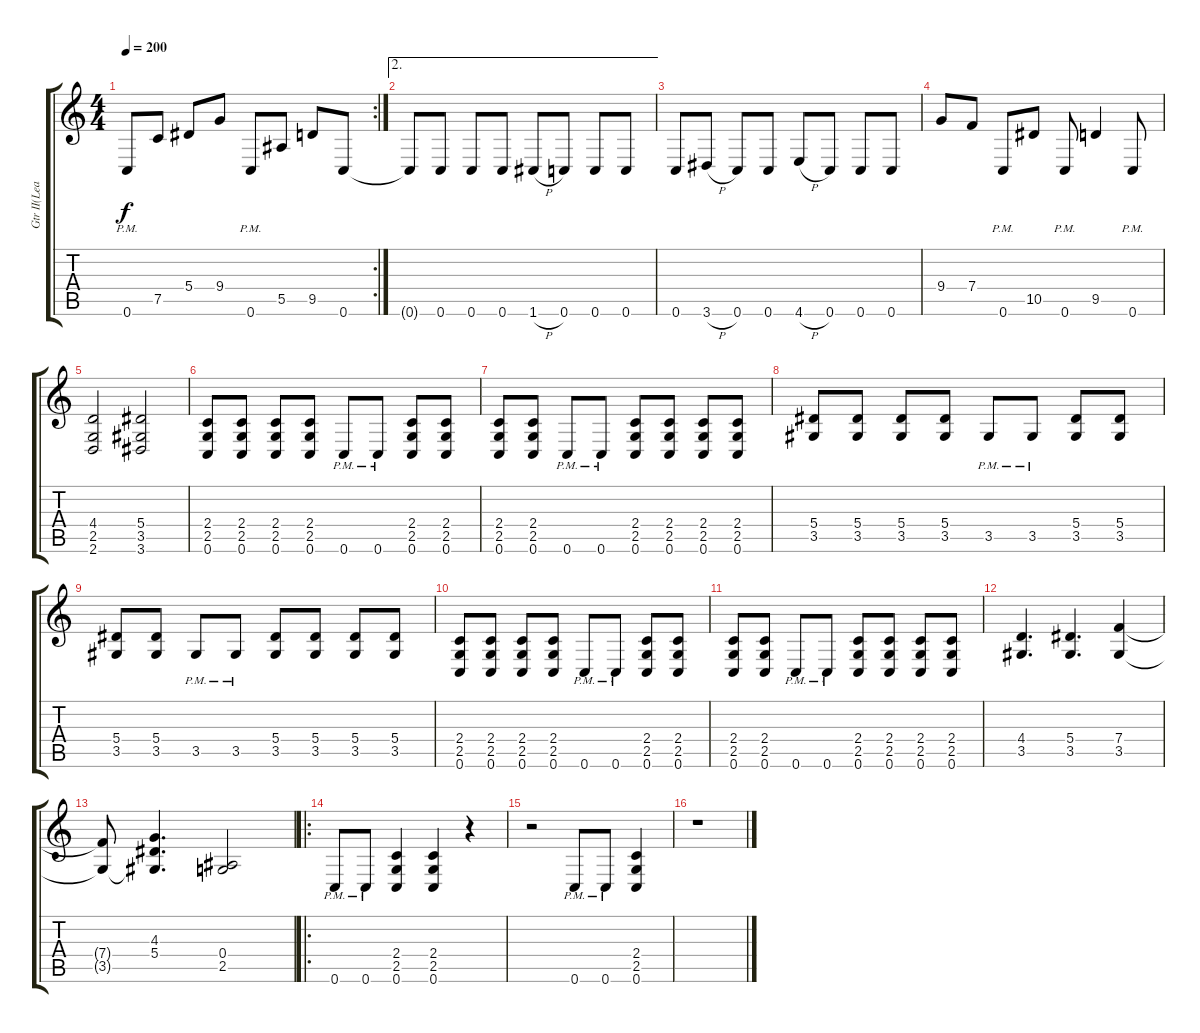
\track ("Gtr II(Lead)" "Gtr II(Lea") {instrument distortionguitar}
\staff {score tabs}
\tuning (C4 G3 Eb3 Bb2 F2 C2) {hide}
\rc 2
\ts (4 4)
\tempo 200
\clef g2
\ks c
0.6{pm}.8{dy f} 7.5.8 5.4.8 9.4.8 0.6{pm}.8 5.5.8 9.5.8 0.6.8 |
\ae 2
0.6{t}.8 0.6.8 0.6.8 0.6.8 1.6{h}.8 0.6.8 0.6.8 0.6.8 |
0.6.8 3.6{h}.8 0.6.8 0.6.8 4.6{h}.8 0.6.8 0.6.8 0.6.8 |
9.4.8 7.4.8 0.6{pm}.8 10.5.8 0.6{pm}.8 9.5.4 0.6{pm}.8 |
(4.4 2.5 2.6).2 (5.4 3.5 3.6).2 |
(2.4 2.5 0.6).8 (2.4 2.5 0.6).8 (2.4 2.5 0.6).8 (2.4 2.5 0.6).8 0.6{pm}.8 0.6{pm}.8 (2.4 2.5 0.6).8 (2.4 2.5 0.6).8 |
(2.4 2.5 0.6).8 (2.4 2.5 0.6).8 0.6{pm}.8 0.6{pm}.8 (2.4 2.5 0.6).8 (2.4 2.5 0.6).8 (2.4 2.5 0.6).8 (2.4 2.5 0.6).8 |
(5.4 3.5).8 (5.4 3.5).8 (5.4 3.5).8 (5.4 3.5).8 3.5{pm}.8 3.5{pm}.8 (5.4 3.5).8 (5.4 3.5).8 |
(5.4 3.5).8 (5.4 3.5).8 3.5{pm}.8 3.5{pm}.8 (5.4 3.5).8 (5.4 3.5).8 (5.4 3.5).8 (5.4 3.5).8 |
(2.4 2.5 0.6).8 (2.4 2.5 0.6).8 (2.4 2.5 0.6).8 (2.4 2.5 0.6).8 0.6{pm}.8 0.6{pm}.8 (2.4 2.5 0.6).8 (2.4 2.5 0.6).8 |
(2.4 2.5 0.6).8 (2.4 2.5 0.6).8 0.6{pm}.8 0.6{pm}.8 (2.4 2.5 0.6).8 (2.4 2.5 0.6).8 (2.4 2.5 0.6).8 (2.4 2.5 0.6).8 |
(4.4 3.5).4{d} (5.4 3.5).4{d} (7.4 3.5).4 |
(7.4{t} 3.5{t}).8 (4.3 5.4 3.5{t}).4{d} (0.4 2.5).2 |
\ro
0.6{pm}.8 0.6{pm}.8 (2.4 2.5 0.6).4 (2.4 2.5 0.6).4 r.4 |
r.2 0.6{pm}.8 0.6{pm}.8 (2.4 2.5 0.6).4 |
r.1
